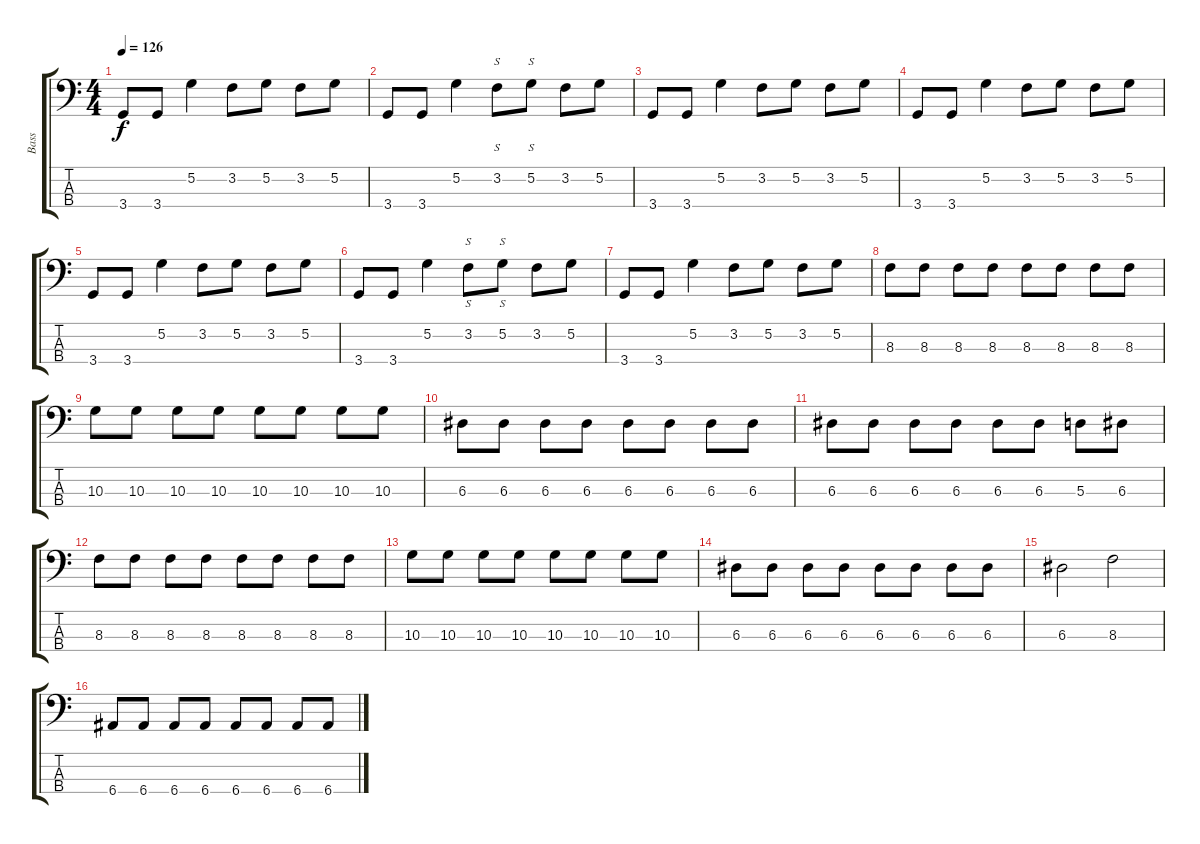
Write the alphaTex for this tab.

\track ("Bass" "Bass") {instrument electricbassfinger}
\staff {score tabs}
\tuning (G2 D2 A1 E1) {hide}
\ts (4 4)
\tempo 126
\clef f4
\ks c
3.4.8{dy f} 3.4.8 5.2.4 3.2.8 5.2.8 3.2.8 5.2.8 |
3.4.8 3.4.8 5.2.4 3.2.8{s} 5.2.8{s} 3.2.8 5.2.8 |
3.4.8 3.4.8 5.2.4 3.2.8 5.2.8 3.2.8 5.2.8 |
3.4.8 3.4.8 5.2.4 3.2.8 5.2.8 3.2.8 5.2.8 |
3.4.8 3.4.8 5.2.4 3.2.8 5.2.8 3.2.8 5.2.8 |
3.4.8 3.4.8 5.2.4 3.2.8{s} 5.2.8{s} 3.2.8 5.2.8 |
3.4.8 3.4.8 5.2.4 3.2.8 5.2.8 3.2.8 5.2.8 |
8.3.8 8.3.8 8.3.8 8.3.8 8.3.8 8.3.8 8.3.8 8.3.8 |
10.3.8 10.3.8 10.3.8 10.3.8 10.3.8 10.3.8 10.3.8 10.3.8 |
6.3.8 6.3.8 6.3.8 6.3.8 6.3.8 6.3.8 6.3.8 6.3.8 |
6.3.8 6.3.8 6.3.8 6.3.8 6.3.8 6.3.8 5.3.8 6.3.8 |
8.3.8 8.3.8 8.3.8 8.3.8 8.3.8 8.3.8 8.3.8 8.3.8 |
10.3.8 10.3.8 10.3.8 10.3.8 10.3.8 10.3.8 10.3.8 10.3.8 |
6.3.8 6.3.8 6.3.8 6.3.8 6.3.8 6.3.8 6.3.8 6.3.8 |
6.3.2 8.3.2 |
6.4.8 6.4.8 6.4.8 6.4.8 6.4.8 6.4.8 6.4.8 6.4.8
